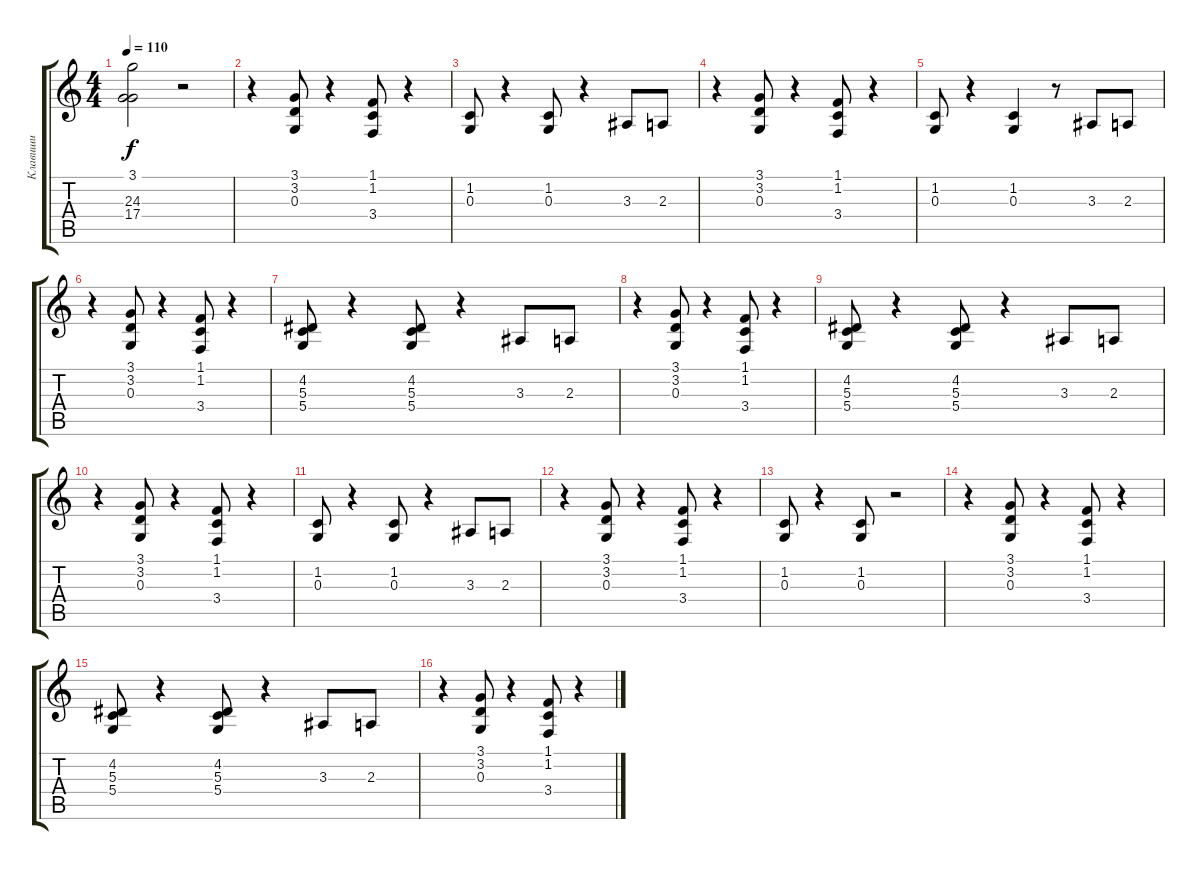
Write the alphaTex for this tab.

\track ("Клавиши" "Клавиши") {instrument choiraahs}
\staff {score tabs}
\tuning (E4 B3 G3 D3 A2 E2) {hide}
\ts (4 4)
\tempo 110
\clef g2
\ks c
(3.1{t} 24.3{t} 17.4{t}).2{dy f} r.2 |
r.4 (3.1 3.2 0.3).8 r.4 (1.1 1.2 3.4).8 r.4 |
(1.2 0.3).8 r.4 (1.2 0.3).8 r.4 3.3.8 2.3.8 |
r.4 (3.1 3.2 0.3).8 r.4 (1.1 1.2 3.4).8 r.4 |
(1.2 0.3).8 r.4 (1.2 0.3).4 r.8 3.3.8 2.3.8 |
r.4 (3.1 3.2 0.3).8 r.4 (1.1 1.2 3.4).8 r.4 |
(4.2 5.3 5.4).8 r.4 (4.2 5.3 5.4).8 r.4 3.3.8 2.3.8 |
r.4 (3.1 3.2 0.3).8 r.4 (1.1 1.2 3.4).8 r.4 |
(4.2 5.3 5.4).8 r.4 (4.2 5.3 5.4).8 r.4 3.3.8 2.3.8 |
r.4 (3.1 3.2 0.3).8 r.4 (1.1 1.2 3.4).8 r.4 |
(1.2 0.3).8 r.4 (1.2 0.3).8 r.4 3.3.8 2.3.8 |
r.4 (3.1 3.2 0.3).8 r.4 (1.1 1.2 3.4).8 r.4 |
(1.2 0.3).8 r.4 (1.2 0.3).8 r.2 |
r.4 (3.1 3.2 0.3).8 r.4 (1.1 1.2 3.4).8 r.4 |
(4.2 5.3 5.4).8 r.4 (4.2 5.3 5.4).8 r.4 3.3.8 2.3.8 |
r.4 (3.1 3.2 0.3).8 r.4 (1.1 1.2 3.4).8 r.4
